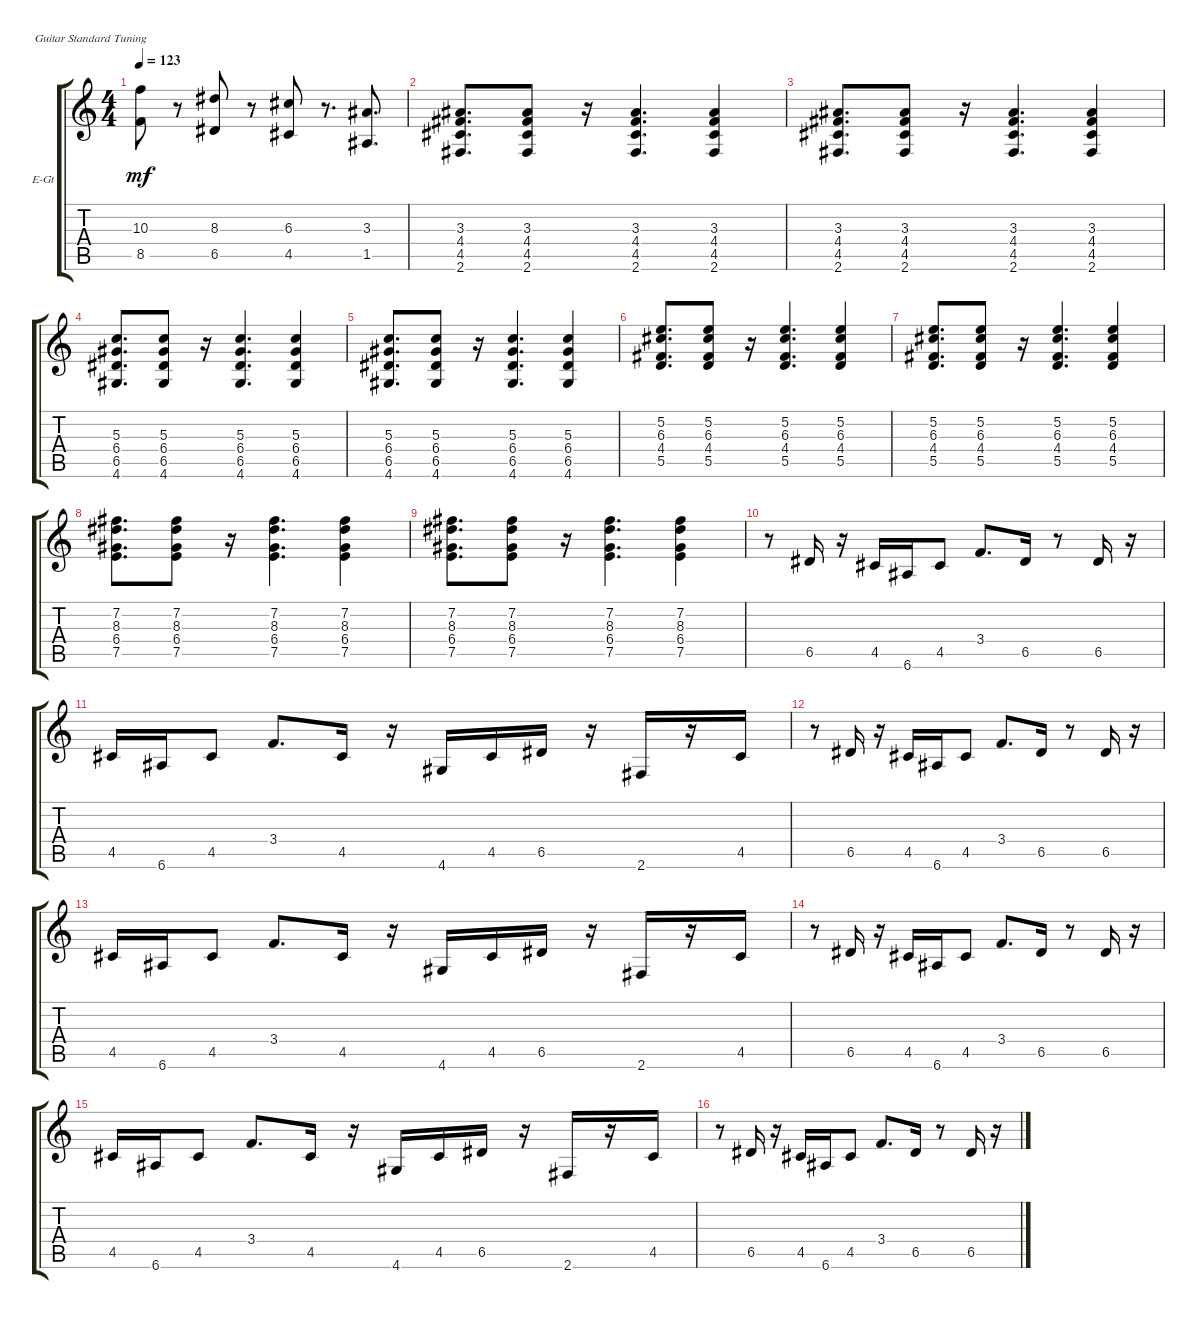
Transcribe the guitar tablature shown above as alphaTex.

\defaultSystemsLayout 4
\bracketExtendMode groupsimilarinstruments
\firstSystemTrackNameOrientation horizontal
\otherSystemsTrackNameOrientation horizontal
\track ("Electric Guitar" "E-Gt") {instrument electricguitarclean}
\staff {score tabs}
\tuning (E4 B3 G3 D3 A2 E2)
\ts (4 4)
\tempo 123
\clef g2
\ks c
(8.5 10.3).8{dy mf} r.8 (6.5 8.3).8 r.8 (4.5 6.3).8 r.8{d} (1.5 3.3).8{d} |
(2.6 4.4 3.3 4.5).8{d} (2.6 4.4 3.3 4.5).8 r.16 (2.6 4.4 3.3 4.5).4{d} (2.6 4.4 3.3 4.5).4 |
(2.6 4.4 3.3 4.5).8{d} (2.6 4.4 3.3 4.5).8 r.16 (2.6 4.4 3.3 4.5).4{d} (2.6 4.4 3.3 4.5).4 |
(4.6 6.4 5.3 6.5).8{d} (4.6 6.4 5.3 6.5).8 r.16 (4.6 6.4 5.3 6.5).4{d} (4.6 6.4 5.3 6.5).4 |
(4.6 6.4 5.3 6.5).8{d} (4.6 6.4 5.3 6.5).8 r.16 (4.6 6.4 5.3 6.5).4{d} (4.6 6.4 5.3 6.5).4 |
(4.4 6.3 5.5 5.2).8{d} (4.4 6.3 5.5 5.2).8 r.16 (4.4 6.3 5.5 5.2).4{d} (4.4 6.3 5.5 5.2).4 |
(4.4 6.3 5.5 5.2).8{d} (4.4 6.3 5.5 5.2).8 r.16 (4.4 6.3 5.5 5.2).4{d} (4.4 6.3 5.5 5.2).4 |
(6.4 8.3 7.5 7.2).8{d} (6.4 8.3 7.5 7.2).8 r.16 (6.4 8.3 7.5 7.2).4{d} (6.4 8.3 7.5 7.2).4 |
(6.4 8.3 7.5 7.2).8{d} (6.4 8.3 7.5 7.2).8 r.16 (6.4 8.3 7.5 7.2).4{d} (6.4 8.3 7.5 7.2).4 |
r.8 6.5.16 r.16 4.5.16 6.6.16 4.5.8 3.4.8{d} 6.5.16 r.8 6.5.16 r.16 |
4.5.16 6.6.16 4.5.8 3.4.8{d} 4.5.16 r.16 4.6.16 4.5.16 6.5.16 r.16 2.6.16 r.16 4.5.16 |
r.8 6.5.16 r.16 4.5.16 6.6.16 4.5.8 3.4.8{d} 6.5.16 r.8 6.5.16 r.16 |
4.5.16 6.6.16 4.5.8 3.4.8{d} 4.5.16 r.16 4.6.16 4.5.16 6.5.16 r.16 2.6.16 r.16 4.5.16 |
r.8 6.5.16 r.16 4.5.16 6.6.16 4.5.8 3.4.8{d} 6.5.16 r.8 6.5.16 r.16 |
4.5.16 6.6.16 4.5.8 3.4.8{d} 4.5.16 r.16 4.6.16 4.5.16 6.5.16 r.16 2.6.16 r.16 4.5.16 |
r.8 6.5.16 r.16 4.5.16 6.6.16 4.5.8 3.4.8{d} 6.5.16 r.8 6.5.16 r.16
